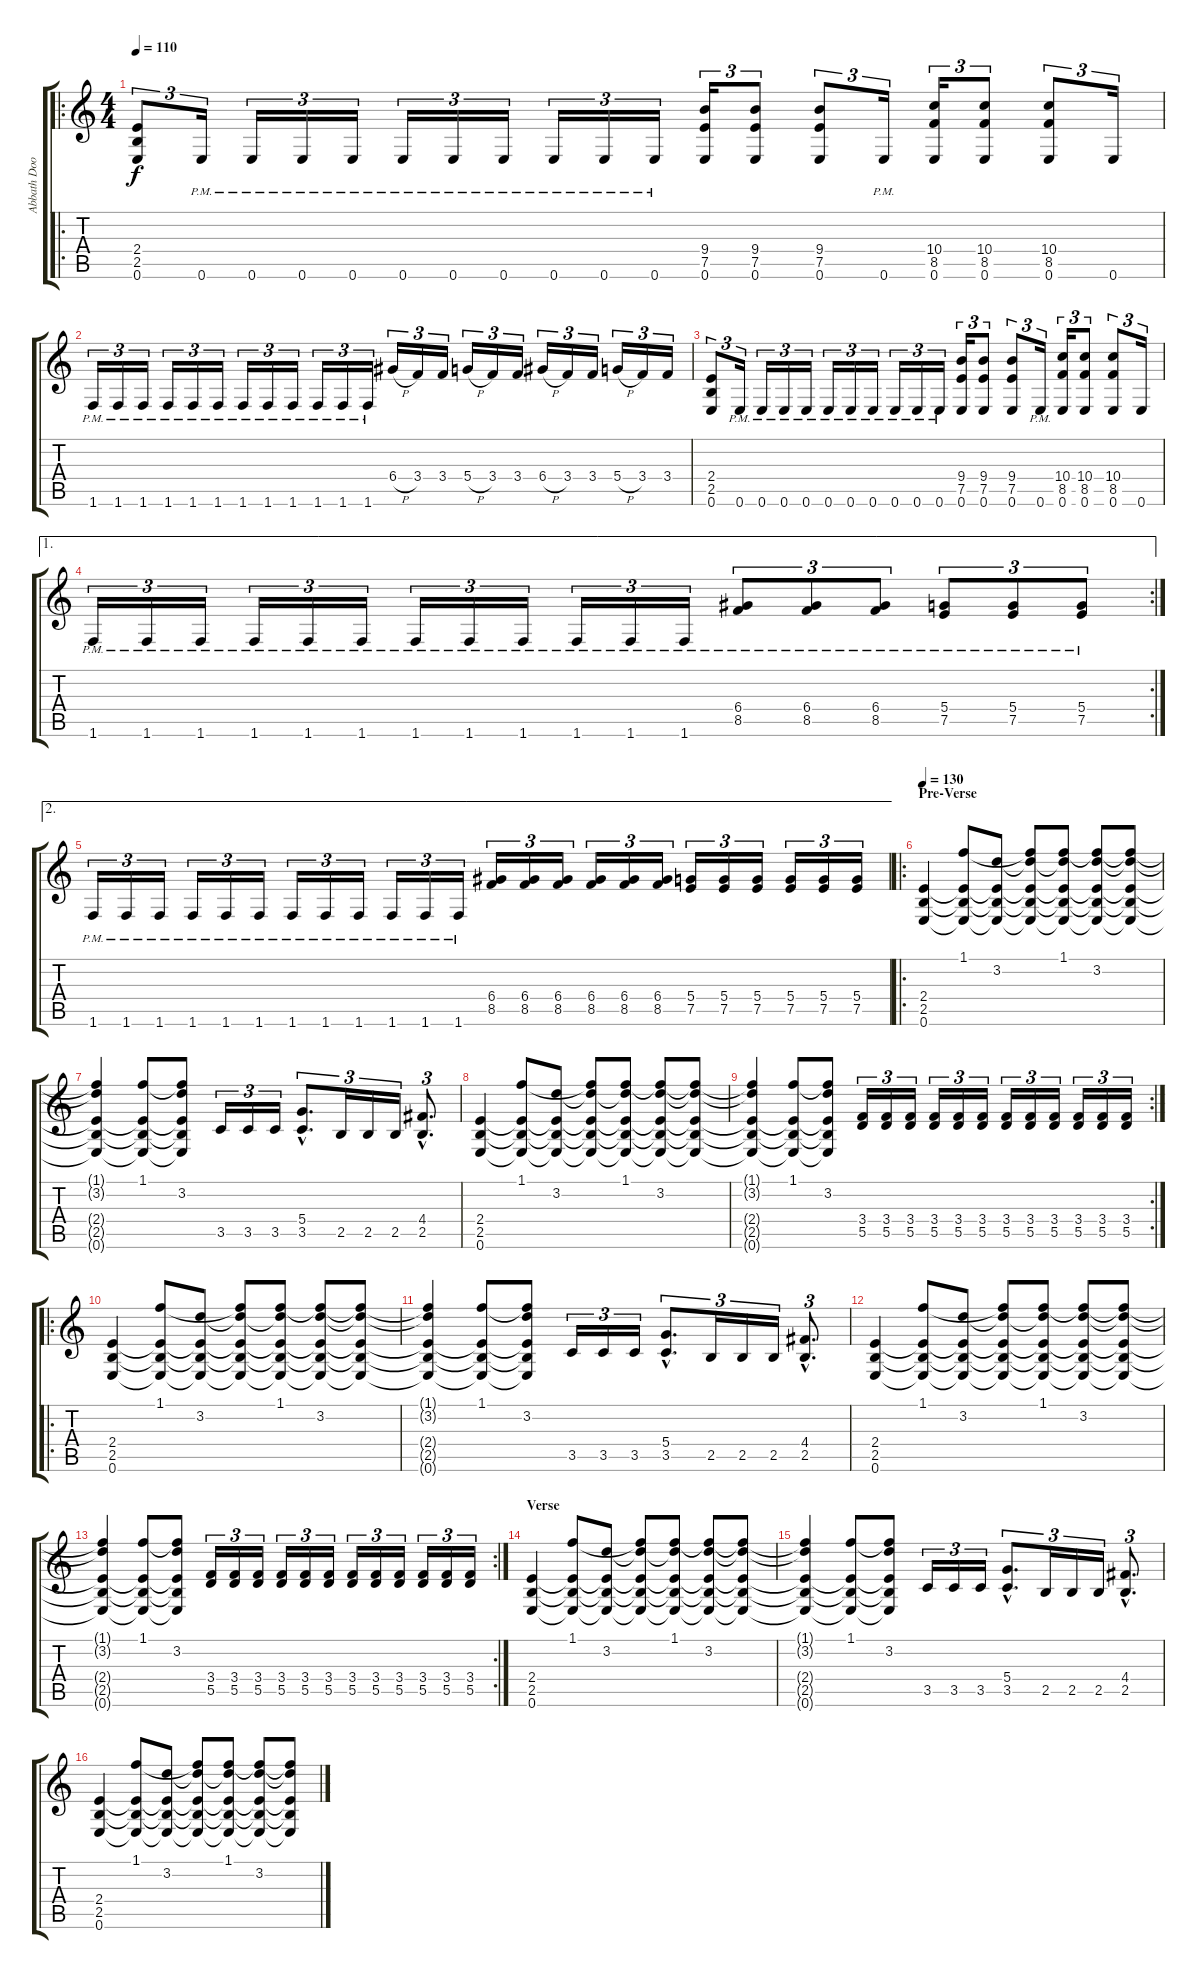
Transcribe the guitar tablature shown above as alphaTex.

\track ("Abbath Doom Occulta (Guitar)" "Abbath Doo") {instrument distortionguitar}
\staff {score tabs}
\tuning (E4 B3 G3 D3 A2 E2) {hide}
\ro
\ts (4 4)
\tempo 110
\clef g2
\ks c
(2.4 2.5 0.6).8{tu (3 2) dy f} 0.6{pm}.16{tu (3 2)} 0.6{pm}.16{tu (3 2)} 0.6{pm}.16{tu (3 2)} 0.6{pm}.16{tu (3 2)} 0.6{pm}.16{tu (3 2)} 0.6{pm}.16{tu (3 2)} 0.6{pm}.16{tu (3 2)} 0.6{pm}.16{tu (3 2)} 0.6{pm}.16{tu (3 2)} 0.6{pm}.16{tu (3 2)} (9.4 7.5 0.6).16{tu (3 2)} (9.4 7.5 0.6).8{tu (3 2)} (9.4 7.5 0.6).8{tu (3 2)} 0.6{pm}.16{tu (3 2)} (10.4 8.5 0.6).16{tu (3 2)} (10.4 8.5 0.6).8{tu (3 2)} (10.4 8.5 0.6).8{tu (3 2)} 0.6.16{tu (3 2)} |
1.6{pm}.16{tu (3 2)} 1.6{pm}.16{tu (3 2)} 1.6{pm}.16{tu (3 2)} 1.6{pm}.16{tu (3 2)} 1.6{pm}.16{tu (3 2)} 1.6{pm}.16{tu (3 2)} 1.6{pm}.16{tu (3 2)} 1.6{pm}.16{tu (3 2)} 1.6{pm}.16{tu (3 2)} 1.6{pm}.16{tu (3 2)} 1.6{pm}.16{tu (3 2)} 1.6{pm}.16{tu (3 2)} 6.4{h}.16{tu (3 2)} 3.4.16{tu (3 2)} 3.4.16{tu (3 2)} 5.4{h}.16{tu (3 2)} 3.4.16{tu (3 2)} 3.4.16{tu (3 2)} 6.4{h}.16{tu (3 2)} 3.4.16{tu (3 2)} 3.4.16{tu (3 2)} 5.4{h}.16{tu (3 2)} 3.4.16{tu (3 2)} 3.4.16{tu (3 2)} |
(2.4 2.5 0.6).8{tu (3 2)} 0.6{pm}.16{tu (3 2)} 0.6{pm}.16{tu (3 2)} 0.6{pm}.16{tu (3 2)} 0.6{pm}.16{tu (3 2)} 0.6{pm}.16{tu (3 2)} 0.6{pm}.16{tu (3 2)} 0.6{pm}.16{tu (3 2)} 0.6{pm}.16{tu (3 2)} 0.6{pm}.16{tu (3 2)} 0.6{pm}.16{tu (3 2)} (9.4 7.5 0.6).16{tu (3 2)} (9.4 7.5 0.6).8{tu (3 2)} (9.4 7.5 0.6).8{tu (3 2)} 0.6{pm}.16{tu (3 2)} (10.4 8.5 0.6).16{tu (3 2)} (10.4 8.5 0.6).8{tu (3 2)} (10.4 8.5 0.6).8{tu (3 2)} 0.6.16{tu (3 2)} |
\ae 1
\rc 2
1.6{pm}.16{tu (3 2)} 1.6{pm}.16{tu (3 2)} 1.6{pm}.16{tu (3 2)} 1.6{pm}.16{tu (3 2)} 1.6{pm}.16{tu (3 2)} 1.6{pm}.16{tu (3 2)} 1.6{pm}.16{tu (3 2)} 1.6{pm}.16{tu (3 2)} 1.6{pm}.16{tu (3 2)} 1.6{pm}.16{tu (3 2)} 1.6{pm}.16{tu (3 2)} 1.6{pm}.16{tu (3 2)} (6.4 8.5{pm}).8{tu (3 2)} (6.4{pm} 8.5{pm}).8{tu (3 2)} (6.4{pm} 8.5{pm}).8{tu (3 2)} (5.4{pm} 7.5{pm}).8{tu (3 2)} (5.4{pm} 7.5{pm}).8{tu (3 2)} (5.4{pm} 7.5{pm}).8{tu (3 2)} |
\ae 2
1.6{pm}.16{tu (3 2)} 1.6{pm}.16{tu (3 2)} 1.6{pm}.16{tu (3 2)} 1.6{pm}.16{tu (3 2)} 1.6{pm}.16{tu (3 2)} 1.6{pm}.16{tu (3 2)} 1.6{pm}.16{tu (3 2)} 1.6{pm}.16{tu (3 2)} 1.6{pm}.16{tu (3 2)} 1.6{pm}.16{tu (3 2)} 1.6{pm}.16{tu (3 2)} 1.6{pm}.16{tu (3 2)} (6.4 8.5).16{tu (3 2)} (6.4 8.5).16{tu (3 2)} (6.4 8.5).16{tu (3 2)} (6.4 8.5).16{tu (3 2)} (6.4 8.5).16{tu (3 2)} (6.4 8.5).16{tu (3 2)} (5.4 7.5).16{tu (3 2)} (5.4 7.5).16{tu (3 2)} (5.4 7.5).16{tu (3 2)} (5.4 7.5).16{tu (3 2)} (5.4 7.5).16{tu (3 2)} (5.4 7.5).16{tu (3 2)} |
\ro
\section ("" "Pre-Verse")
\tempo 130
(2.4 2.5 0.6).4 (1.1 2.4{t} 2.5{t} 0.6{t}).8 (3.2 2.4{t} 2.5{t} 0.6{t}).8 (1.1{t} 3.2{t} 2.4{t} 2.5{t} 0.6{t}).8 (1.1 3.2{t} 2.4{t} 2.5{t} 0.6{t}).8 (1.1{t} 3.2 2.4{t} 2.5{t} 0.6{t}).8 (1.1{t} 3.2{t} 2.4{t} 2.5{t} 0.6{t}).8 |
(1.1{t} 3.2{t} 2.4{t} 2.5{t} 0.6{t}).4 (1.1 2.4{t} 2.5{t} 0.6{t}).8 (1.1{t} 3.2 2.4{t} 2.5{t} 0.6{t}).8 3.5.16{tu (3 2)} 3.5.16{tu (3 2)} 3.5.16{tu (3 2)} (5.4{hac} 3.5{hac}).8{d tu (3 2)} 2.5.16{tu (3 2)} 2.5.16{tu (3 2)} 2.5.16{tu (3 2)} (4.4{hac} 2.5{hac}).8{d tu (3 2)} |
(2.4 2.5 0.6).4 (1.1 2.4{t} 2.5{t} 0.6{t}).8 (3.2 2.4{t} 2.5{t} 0.6{t}).8 (1.1{t} 3.2{t} 2.4{t} 2.5{t} 0.6{t}).8 (1.1 3.2{t} 2.4{t} 2.5{t} 0.6{t}).8 (1.1{t} 3.2 2.4{t} 2.5{t} 0.6{t}).8 (1.1{t} 3.2{t} 2.4{t} 2.5{t} 0.6{t}).8 |
\rc 2
(1.1{t} 3.2{t} 2.4{t} 2.5{t} 0.6{t}).4 (1.1 2.4{t} 2.5{t} 0.6{t}).8 (1.1{t} 3.2 2.4{t} 2.5{t} 0.6{t}).8 (3.4 5.5).16{tu (3 2)} (3.4 5.5).16{tu (3 2)} (3.4 5.5).16{tu (3 2)} (3.4 5.5).16{tu (3 2)} (3.4 5.5).16{tu (3 2)} (3.4 5.5).16{tu (3 2)} (3.4 5.5).16{tu (3 2)} (3.4 5.5).16{tu (3 2)} (3.4 5.5).16{tu (3 2)} (3.4 5.5).16{tu (3 2)} (3.4 5.5).16{tu (3 2)} (3.4 5.5).16{tu (3 2)} |
\ro
(2.4 2.5 0.6).4 (1.1 2.4{t} 2.5{t} 0.6{t}).8 (3.2 2.4{t} 2.5{t} 0.6{t}).8 (1.1{t} 3.2{t} 2.4{t} 2.5{t} 0.6{t}).8 (1.1 3.2{t} 2.4{t} 2.5{t} 0.6{t}).8 (1.1{t} 3.2 2.4{t} 2.5{t} 0.6{t}).8 (1.1{t} 3.2{t} 2.4{t} 2.5{t} 0.6{t}).8 |
(1.1{t} 3.2{t} 2.4{t} 2.5{t} 0.6{t}).4 (1.1 2.4{t} 2.5{t} 0.6{t}).8 (1.1{t} 3.2 2.4{t} 2.5{t} 0.6{t}).8 3.5.16{tu (3 2)} 3.5.16{tu (3 2)} 3.5.16{tu (3 2)} (5.4{hac} 3.5{hac}).8{d tu (3 2)} 2.5.16{tu (3 2)} 2.5.16{tu (3 2)} 2.5.16{tu (3 2)} (4.4{hac} 2.5{hac}).8{d tu (3 2)} |
(2.4 2.5 0.6).4 (1.1 2.4{t} 2.5{t} 0.6{t}).8 (3.2 2.4{t} 2.5{t} 0.6{t}).8 (1.1{t} 3.2{t} 2.4{t} 2.5{t} 0.6{t}).8 (1.1 3.2{t} 2.4{t} 2.5{t} 0.6{t}).8 (1.1{t} 3.2 2.4{t} 2.5{t} 0.6{t}).8 (1.1{t} 3.2{t} 2.4{t} 2.5{t} 0.6{t}).8 |
\rc 2
(1.1{t} 3.2{t} 2.4{t} 2.5{t} 0.6{t}).4 (1.1 2.4{t} 2.5{t} 0.6{t}).8 (1.1{t} 3.2 2.4{t} 2.5{t} 0.6{t}).8 (3.4 5.5).16{tu (3 2)} (3.4 5.5).16{tu (3 2)} (3.4 5.5).16{tu (3 2)} (3.4 5.5).16{tu (3 2)} (3.4 5.5).16{tu (3 2)} (3.4 5.5).16{tu (3 2)} (3.4 5.5).16{tu (3 2)} (3.4 5.5).16{tu (3 2)} (3.4 5.5).16{tu (3 2)} (3.4 5.5).16{tu (3 2)} (3.4 5.5).16{tu (3 2)} (3.4 5.5).16{tu (3 2)} |
\section ("" "Verse")
(2.4 2.5 0.6).4 (1.1 2.4{t} 2.5{t} 0.6{t}).8 (3.2 2.4{t} 2.5{t} 0.6{t}).8 (1.1{t} 3.2{t} 2.4{t} 2.5{t} 0.6{t}).8 (1.1 3.2{t} 2.4{t} 2.5{t} 0.6{t}).8 (1.1{t} 3.2 2.4{t} 2.5{t} 0.6{t}).8 (1.1{t} 3.2{t} 2.4{t} 2.5{t} 0.6{t}).8 |
(1.1{t} 3.2{t} 2.4{t} 2.5{t} 0.6{t}).4 (1.1 2.4{t} 2.5{t} 0.6{t}).8 (1.1{t} 3.2 2.4{t} 2.5{t} 0.6{t}).8 3.5.16{tu (3 2)} 3.5.16{tu (3 2)} 3.5.16{tu (3 2)} (5.4{hac} 3.5{hac}).8{d tu (3 2)} 2.5.16{tu (3 2)} 2.5.16{tu (3 2)} 2.5.16{tu (3 2)} (4.4{hac} 2.5{hac}).8{d tu (3 2)} |
(2.4 2.5 0.6).4 (1.1 2.4{t} 2.5{t} 0.6{t}).8 (3.2 2.4{t} 2.5{t} 0.6{t}).8 (1.1{t} 3.2{t} 2.4{t} 2.5{t} 0.6{t}).8 (1.1 3.2{t} 2.4{t} 2.5{t} 0.6{t}).8 (1.1{t} 3.2 2.4{t} 2.5{t} 0.6{t}).8 (1.1{t} 3.2{t} 2.4{t} 2.5{t} 0.6{t}).8
